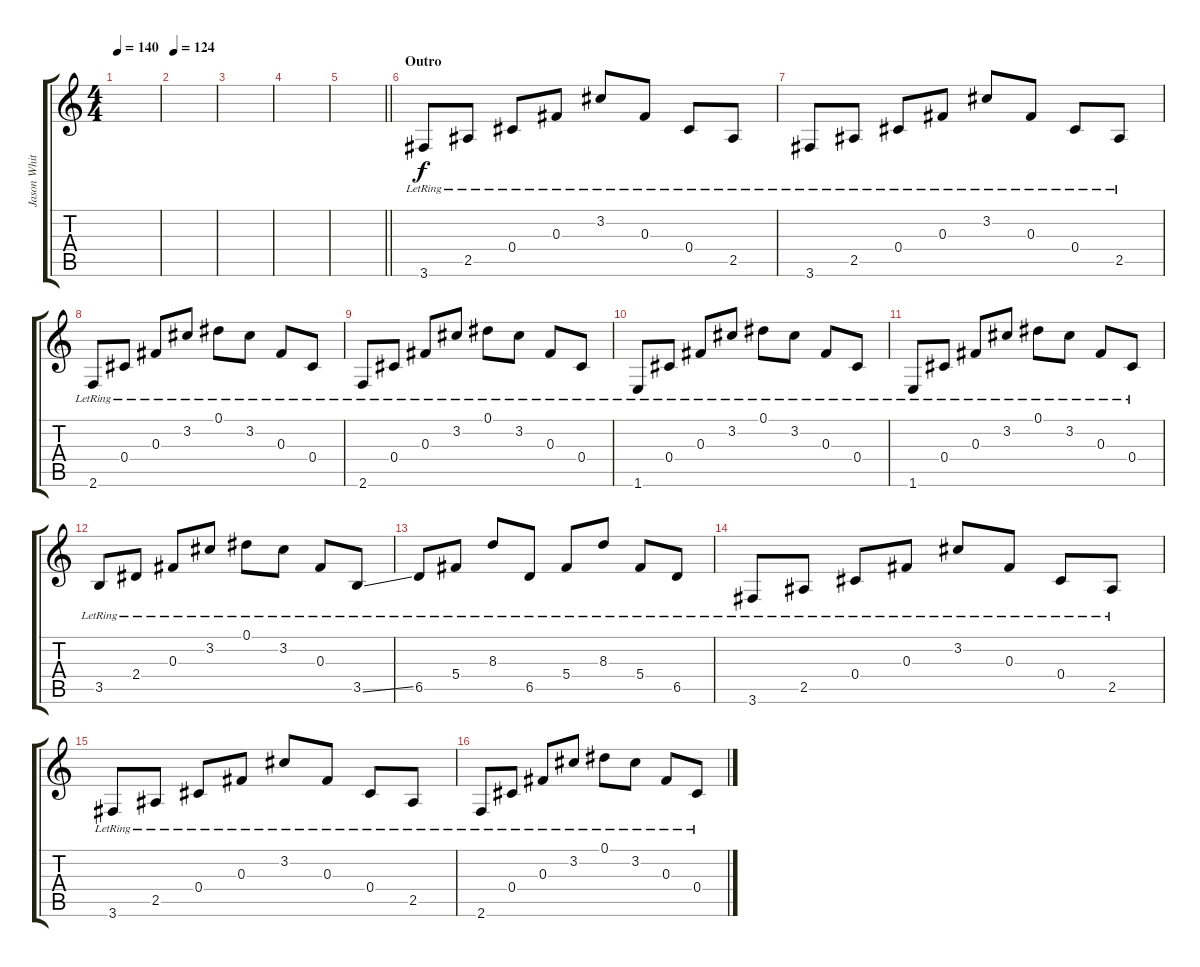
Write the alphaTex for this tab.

\track ("Jason White - Guitar" "Jason Whit") {instrument electricguitarclean}
\staff {score tabs}
\tuning (Eb4 Bb3 Gb3 Db3 Ab2 Eb2) {hide}
\ts (4 4)
\tempo 140
\clef g2
\ks c
|
\tempo 124
|
|
|
\barLineRight lightlight
|
\section ("" "Outro")
3.6{lr}.8 2.5{lr}.8 0.4{lr}.8 0.3{lr}.8 3.2{lr}.8 0.3{lr}.8 0.4{lr}.8 2.5{lr}.8 |
3.6{lr}.8 2.5{lr}.8 0.4{lr}.8 0.3{lr}.8 3.2{lr}.8 0.3{lr}.8 0.4{lr}.8 2.5{lr}.8 |
2.6{lr}.8 0.4{lr}.8 0.3{lr}.8 3.2{lr}.8 0.1{lr}.8 3.2{lr}.8 0.3{lr}.8 0.4{lr}.8 |
2.6{lr}.8 0.4{lr}.8 0.3{lr}.8 3.2{lr}.8 0.1{lr}.8 3.2{lr}.8 0.3{lr}.8 0.4{lr}.8 |
1.6{lr}.8 0.4{lr}.8 0.3{lr}.8 3.2{lr}.8 0.1{lr}.8 3.2{lr}.8 0.3{lr}.8 0.4{lr}.8 |
1.6{lr}.8 0.4{lr}.8 0.3{lr}.8 3.2{lr}.8 0.1{lr}.8 3.2{lr}.8 0.3{lr}.8 0.4{lr}.8 |
3.5{lr}.8 2.4{lr}.8 0.3{lr}.8 3.2{lr}.8 0.1{lr}.8 3.2{lr}.8 0.3{lr}.8 3.5{ss lr}.8 |
6.5{lr}.8 5.4{lr}.8 8.3{lr}.8 6.5{lr}.8 5.4{lr}.8 8.3{lr}.8 5.4{lr}.8 6.5{lr}.8 |
3.6{lr}.8 2.5{lr}.8 0.4{lr}.8 0.3{lr}.8 3.2{lr}.8 0.3{lr}.8 0.4{lr}.8 2.5{lr}.8 |
3.6{lr}.8 2.5{lr}.8 0.4{lr}.8 0.3{lr}.8 3.2{lr}.8 0.3{lr}.8 0.4{lr}.8 2.5{lr}.8 |
2.6{lr}.8 0.4{lr}.8 0.3{lr}.8 3.2{lr}.8 0.1{lr}.8 3.2{lr}.8 0.3{lr}.8 0.4{lr}.8
